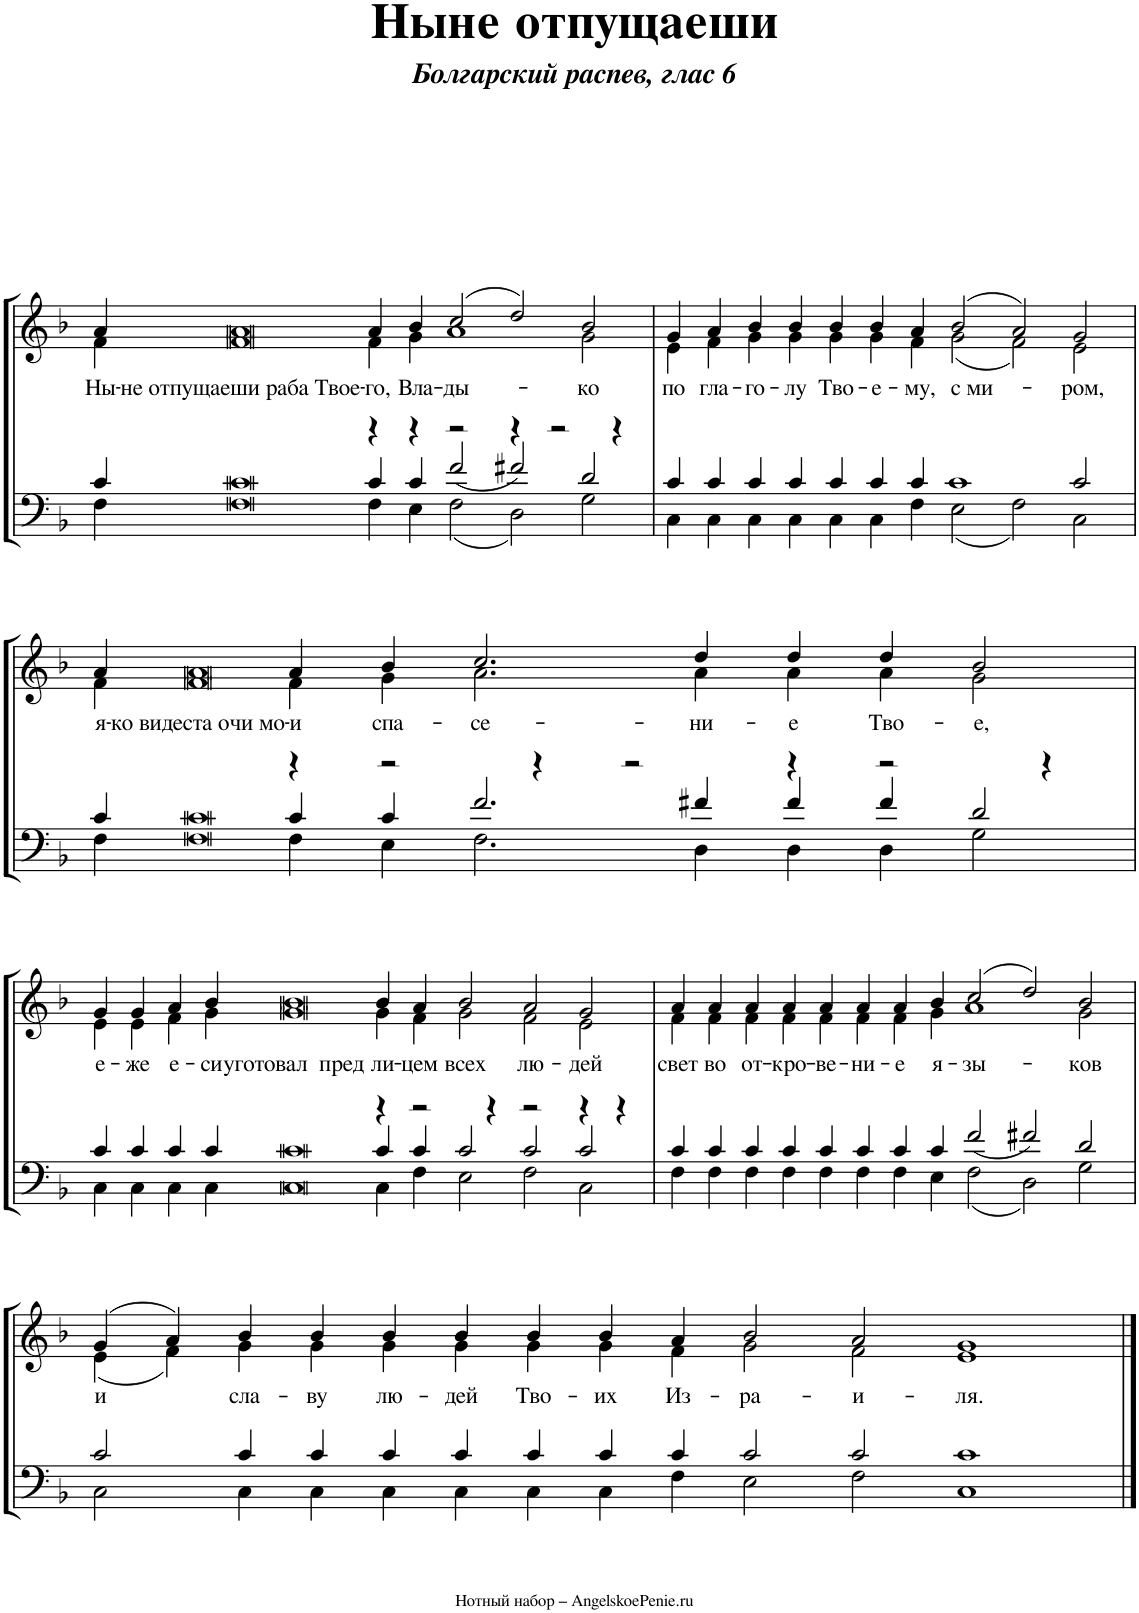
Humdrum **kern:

**kern	**kern	**text
*part1	*part1	*part1
*staff2	*staff1	*staff1
*I"Piano	*	*
*I'Pno.	*	*
*clefF4	*clefG2	*
*k[b-]	*k[b-]	*
*M63/4	*M63/4	*
=1	=1	=1
*^	*^	*
*	*^	*	*	*
!	!	!	!	!	!LO:LY:b
2ryy	4c/	4F\	4a/	4f\	Ны-
!	!	!	!	!	!LO:LY:b
.	4c	4F	4a	4f	-не отпущаеши раба Твое-
!	!	!	!	!	!LO:LY:b
4r	4c/	4F\	4a/	4f\	-го,
!	!	!	!	!	!LO:LY:b
4r	4c/	4E\	4b-/	4g\	Вла-
!	!	!	!	!	!LO:LY:b
2r	2f/	2F\	(2cc/	1a	-ды-
4r	2f#X/	2D\	2dd/)	.	.
2r	.	.	.	.	.
!	!	!	!	!	!LO:LY:b
.	2d/	2G\	2b-/	2g\	-ко
4r	.	.	.	.	.
=2	=2	=2	=2	=2	=2
!	!	!	!	!	!LO:LY:b
000ryy	4c/	4C\	4g/	4e\	по
!	!	!	!	!	!LO:LY:b
.	4c/	4C\	4a/	4f\	гла-
!	!	!	!	!	!LO:LY:b
.	4c/	4C\	4b-/	4g\	-го-
!	!	!	!	!	!LO:LY:b
.	4c/	4C\	4b-/	4g\	-лу
!	!	!	!	!	!LO:LY:b
.	4c/	4C\	4b-/	4g\	Тво-
!	!	!	!	!	!LO:LY:b
.	4c/	4C\	4b-/	4g\	-е-
!	!	!	!	!	!LO:LY:b
.	4c/	4F\	4a/	4f\	-му,
!	!	!	!	!	!LO:LY:b
.	1c	2E\	(2b-/	(2g\	с ми-
.	.	2F\	2a/)	2f\)	.
!	!	!	!	!	!LO:LY:b
.	2c/	2C\	2g/	2e\	-ром,
.	1ryy	1ryy	000ryy	000ryy	.
.	1ryy	1ryy	.	.	.
.	1ryy	1ryy	.	.	.
.	1ryy	1ryy	.	.	.
.	1ryy	1ryy	.	.	.
4%31ryy	.	.	.	.	.
.	2%15ryy	2%15ryy	.	.	.
.	.	.	00ryy	00ryy	.
.	.	.	2ryy	2ryy	.
!!LO:LB:g=z	!!
=3	=3	=3	=3	=3	=3
!	!	!	!	!	!LO:LY:b
2ryy	4c/	4F\	4a/	4f\	я-
!	!	!	!	!	!LO:LY:b
.	4c	4F	4a	4f	-ко видеста очи мо-
!	!	!	!	!	!LO:LY:b
4r	4c/	4F\	4a/	4f\	-и
!	!	!	!	!	!LO:LY:b
2r	4c/	4E\	4b-/	4g\	спа-
!	!	!	!	!	!LO:LY:b
.	2.f/	2.F\	2.cc/	2.a\	-се-
4r	.	.	.	.	.
2r	.	.	.	.	.
!	!	!	!	!	!LO:LY:b
.	4f#X/	4D\	4dd/	4a\	-ни-
!	!	!	!	!	!LO:LY:b
4r	4f#/	4D\	4dd/	4a\	-е
!	!	!	!	!	!LO:LY:b
2r	4f#/	4D\	4dd/	4a\	Тво-
!	!	!	!	!	!LO:LY:b
.	2d/	2G\	2b-/	2g\	-е,
4r	.	.	.	.	.
!!LO:LB:g=z	!!
=4	=4	=4	=4	=4	=4
!	!	!	!	!	!LO:LY:b
1ryy	4c/	4C\	4g/	4e\	е-
!	!	!	!	!	!LO:LY:b
.	4c/	4C\	4g/	4e\	-же
!	!	!	!	!	!LO:LY:b
.	4c/	4C\	4a/	4f\	е-
!	!	!	!	!	!LO:LY:b
.	4c/	4C\	4b-/	4g\	-си
!	!	!	!	!	!LO:LY:b
4ryy	4c	4C	4b-	4g	уготовал пред
!	!	!	!	!	!LO:LY:b
4r	4c/	4C\	4b-/	4g\	ли-
!	!	!	!	!	!LO:LY:b
2r	4c/	4F\	4a/	4f\	-цем
!	!	!	!	!	!LO:LY:b
.	2c/	2E\	2b-/	2g\	всех
4r	.	.	.	.	.
!	!	!	!	!	!LO:LY:b
2r	2c/	2F\	2a/	2f\	лю-
!	!	!	!	!	!LO:LY:b
4r	2c/	2C\	2g/	2e\	-дей
4r	.	.	.	.	.
=5	=5	=5	=5	=5	=5
!	!	!	!	!	!LO:LY:b
000ryy	4c/	4F\	4a/	4f\	свет
!	!	!	!	!	!LO:LY:b
.	4c/	4F\	4a/	4f\	во
!	!	!	!	!	!LO:LY:b
.	4c/	4F\	4a/	4f\	от-
!	!	!	!	!	!LO:LY:b
.	4c/	4F\	4a/	4f\	-кро-
!	!	!	!	!	!LO:LY:b
.	4c/	4F\	4a/	4f\	-ве-
!	!	!	!	!	!LO:LY:b
.	4c/	4F\	4a/	4f\	-ни-
!	!	!	!	!	!LO:LY:b
.	4c/	4F\	4a/	4f\	-е
!	!	!	!	!	!LO:LY:b
.	4c/	4E\	4b-/	4g\	я-
!	!	!	!	!	!LO:LY:b
.	2f/	2F\	(2cc/	1a	-зы-
.	2f#X/	2D\	2dd/)	.	.
!	!	!	!	!	!LO:LY:b
.	2d/	2G\	2b-/	2g\	-ков
.	1ryy	1ryy	000ryy	000ryy	.
.	1ryy	1ryy	.	.	.
.	1ryy	1ryy	.	.	.
.	1ryy	1ryy	.	.	.
.	1ryy	1ryy	.	.	.
4%31ryy	.	.	.	.	.
.	1ryy	1ryy	.	.	.
.	1ryy	1ryy	.	.	.
.	1ryy	1ryy	.	.	.
.	1ryy	1ryy	00ryy	00ryy	.
.	1ryy	1ryy	.	.	.
.	1ryy	1ryy	.	.	.
.	1ryy	1ryy	.	.	.
.	4ryy	4ryy	4ryy	4ryy	.
!!LO:LB:g=z	!!
=6	=6	=6	=6	=6	=6
!	!	!	!	!	!LO:LY:b
000ryy	2c/	2C\	(4g/	(4e\	и
.	.	.	4a/)	4f\)	.
!	!	!	!	!	!LO:LY:b
.	4c/	4C\	4b-/	4g\	сла-
!	!	!	!	!	!LO:LY:b
.	4c/	4C\	4b-/	4g\	-ву
!	!	!	!	!	!LO:LY:b
.	4c/	4C\	4b-/	4g\	лю-
!	!	!	!	!	!LO:LY:b
.	4c/	4C\	4b-/	4g\	-дей
!	!	!	!	!	!LO:LY:b
.	4c/	4C\	4b-/	4g\	Тво-
!	!	!	!	!	!LO:LY:b
.	4c/	4C\	4b-/	4g\	-их
!	!	!	!	!	!LO:LY:b
.	4c/	4F\	4a/	4f\	Из-
!	!	!	!	!	!LO:LY:b
.	2c/	2E\	2b-/	2g\	-ра-
!	!	!	!	!	!LO:LY:b
.	2c/	2F\	2a/	2f\	-и-
!	!	!	!	!	!LO:LY:b
.	1c	1C	1g	1e	-ля.
.	1ryy	1ryy	000ryy	000ryy	.
.	1ryy	1ryy	.	.	.
.	1ryy	1ryy	.	.	.
.	1ryy	1ryy	.	.	.
4%31ryy	.	.	.	.	.
.	2%15ryy	2%15ryy	.	.	.
.	.	.	2%7ryy	2%7ryy	.
*v	*v	*v	*	*	*
*	*v	*v	*
==	==	==
*-	*-	*-
